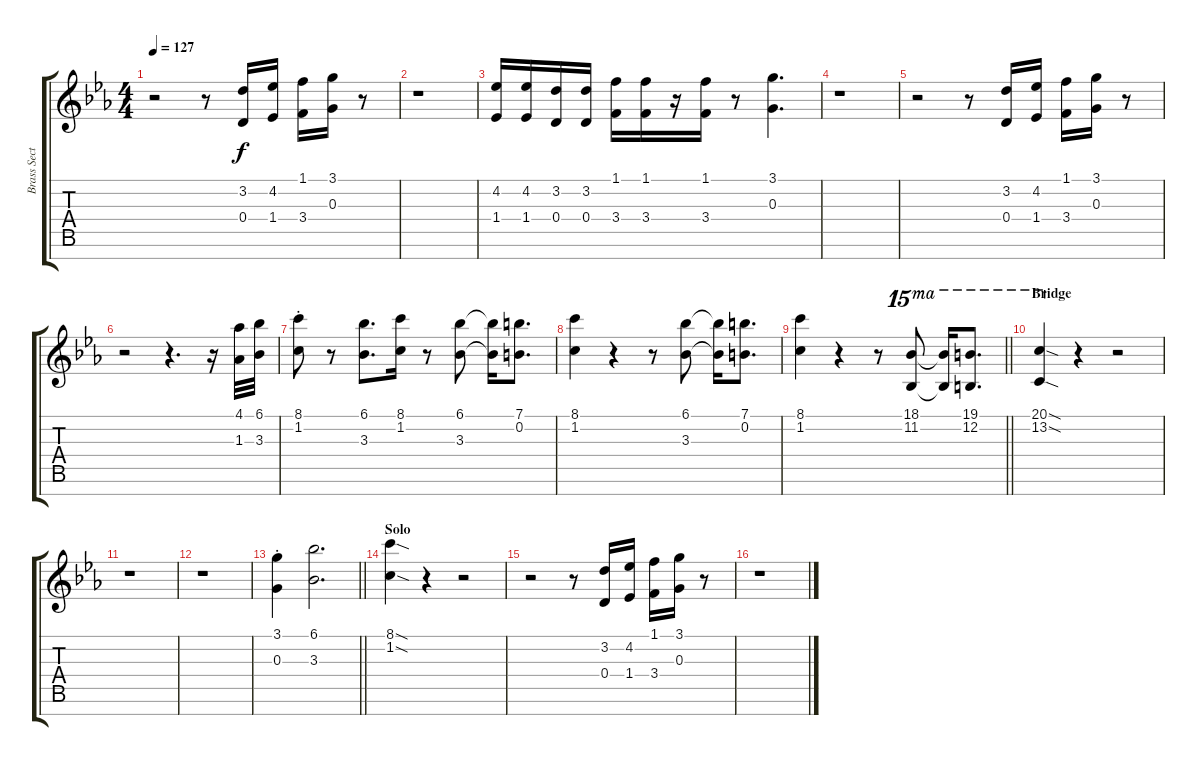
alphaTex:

\track ("Brass Section I" "Brass Sect") {instrument brasssection}
\staff {score tabs}
\tuning (E5 B4 G4 D4 A3 E3 B2) {hide}
\ts (4 4)
\tempo 127
\clef g2
\ks eb
r.2{dy f} r.8 (3.2 0.4).16 (4.2 1.4).16 (1.1 3.4).16 (3.1 0.3).16 r.8 |
r.1 |
(4.2 1.4).16 (4.2 1.4).16 (3.2 0.4).16 (3.2 0.4).16 (1.1 3.4).16 (1.1 3.4).16 r.16 (1.1 3.4).16 r.8 (3.1 0.3).4{d} |
r.1 |
r.2 r.8 (3.2 0.4).16 (4.2 1.4).16 (1.1 3.4).16 (3.1 0.3).16 r.8 |
r.2 r.4{d} r.16 (4.1 1.3).32 (6.1 3.3).32 |
(8.1{st} 1.2{st}).8 r.8 (6.1 3.3).8{d} (8.1 1.2).16 r.8 (6.1 3.3).8 (6.1{t} 3.3{t}).16 (7.1 0.2).8{d} |
(8.1 1.2).4 r.4 r.8 (6.1 3.3).8 (6.1{t} 3.3{t}).16 (7.1 0.2).8{d} |
\barLineRight lightlight
(8.1 1.2).4 r.4 r.8 (18.1 11.2).8{ot 15ma} (18.1{t} 11.2{t}).16{ot 15ma} (19.1 12.2).8{d ot 15ma} |
\section ("" "Bridge")
(20.1{sod} 13.2{sod}).4{ot 15ma} r.4 r.2 |
r.1 |
r.1 |
\barLineRight lightlight
(3.1{st} 0.3{st}).4 (6.1 3.3).2{d} |
\section ("" "Solo")
(8.1{sod} 1.2{sod}).4 r.4 r.2 |
r.2 r.8 (3.2 0.4).16 (4.2 1.4).16 (1.1 3.4).16 (3.1 0.3).16 r.8 |
r.1
